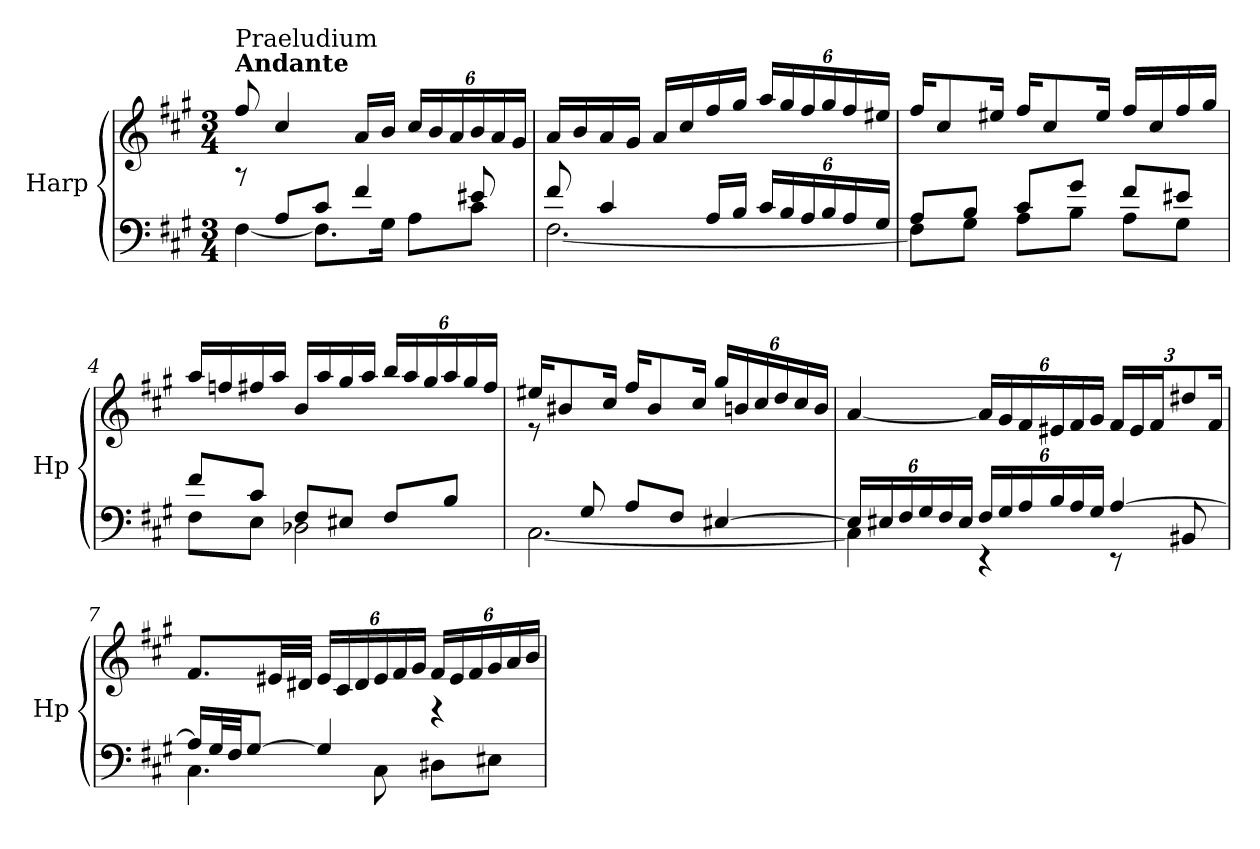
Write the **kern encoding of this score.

**kern	**kern
*part1	*part1
*staff2	*staff1
*I"Harp	*
*I'Hp	*
*clefF4	*clefG2
*k[f#c#g#]	*k[f#c#g#]
*M3/4	*M3/4
=1	=1
*^	*^
!	!	!LO:TX:a:B:t=Andante	!
!	!	!LO:TX:a:t=Praeludium	!
8ryy	[4F#\	8ff#/	8rA
8A/L	.	4cc#/	2ryy
8c#/J	8.F#\L]	.	.
4f#/	.	16a/LL	.
.	16G#\Jk	16b/JJ	.
*	*	*Xbrackettup	*
.	8A\L	24cc#/LL	.
.	.	24b/	.
.	.	24a/	.
8e#X/	8c#\J	24b/	8ryy
.	.	24a/	.
.	.	24g#/JJ	.
*	*	*v	*v
=2	=2	=2
8f#/	[2.F#\	16a/LL
.	.	16b/
4c#/	.	16a/
.	.	16g#/JJ
.	.	16a/LL
.	.	16cc#/
16A/LL	.	16ff#/
16B/JJ	.	16gg#/JJ
*Xbrackettup	*	*
24c#/LL	.	24aa/LL
24B/	.	24gg#/
24A/	.	24ff#/
24B/	.	24gg#/
24A/	.	24ff#/
24G#/JJ	.	24ee#X/JJ
=3	=3	=3
8A/L	8F#\L]	16ff#/KL
.	.	8cc#/
8B/J	8G#\J	.
.	.	16ee#X/Jk
8c#/L	8A\L	16ff#/KL
.	.	8cc#/
8g#/J	8B\J	.
.	.	16ee#/Jk
8f#/L	8A\L	16ff#/LL
.	.	16cc#/
8e#X/J	8G#\J	16ff#/
.	.	16gg#/JJ
!!LO:LB:g=z
=4	=4	=4
8f#/L	8F#\L	16aa/LL
.	.	16ffn/
8c#/J	8E\J	16ff#X/
.	.	16aa/JJ
8F#/L	2D-X\	16b/LL
.	.	16aa/
8E#X/J	.	16gg#/
.	.	16aa/JJ
8F#/L	.	24bb/LL
.	.	24aa/
.	.	24gg#/
8B/J	.	24aa/
.	.	24gg#/
.	.	24ff#/JJ
=5	=5	=5
*	*	*^
8ryy	[2.C#\	16ee#X/KL	8re
.	.	8b#X/	.
8G#/	.	.	2ryy
.	.	16cc#/Jk	.
8A/L	.	16ff#/KL	.
.	.	8b#/	.
8F#/J	.	.	.
.	.	16cc#/Jk	.
[4E#X/	.	24gg#/LL	.
.	.	24bn/	.
.	.	24cc#/	.
.	.	24dd/	8ryy
.	.	24cc#/	.
.	.	24b/JJ	.
*	*	*v	*v
!!LO:LB:g=z
=6	=6	=6
24E#/LL]	4C#\]	[4a/
24E#X/	.	.
24F#/	.	.
24G#/	.	.
24F#/	.	.
24E#/JJ	.	.
24F#/LL	4rEE	24a/LL]
24G#/	.	24g#/
24A/	.	24f#/
24B/	.	24e#X/
24A/	.	24f#/
24G#/JJ	.	24g#/JJ
[4A/	8rEE	24f#/LL
.	.	24e#/
.	.	24f#/J
.	8BB#X/	12dd#X/
.	.	24f#/Jk
=7	=7	=7
*	*	*^
16A/LL]	4.C#\	8.f#/L	2ryy
32G#/L	.	.	.
32F#/JJ	.	.	.
[8G#/J	.	.	.
.	.	32e#X/LL	.
.	.	32d#X/JJJ	.
4G#/]	.	24e#/LL	.
.	.	24c#/	.
.	.	24d#/	.
.	8C#\	24e#/	.
.	.	24f#/	.
.	.	24g#/JJ	.
4ryy	8D#X\L	24f#/LL	4rF
.	.	24e#/	.
.	.	24f#/	.
.	8E#X\J	24g#/	.
.	.	24a/	.
.	.	24b/JJ	.
*v	*v	*	*
*	*v	*v
=	=
*-	*-
